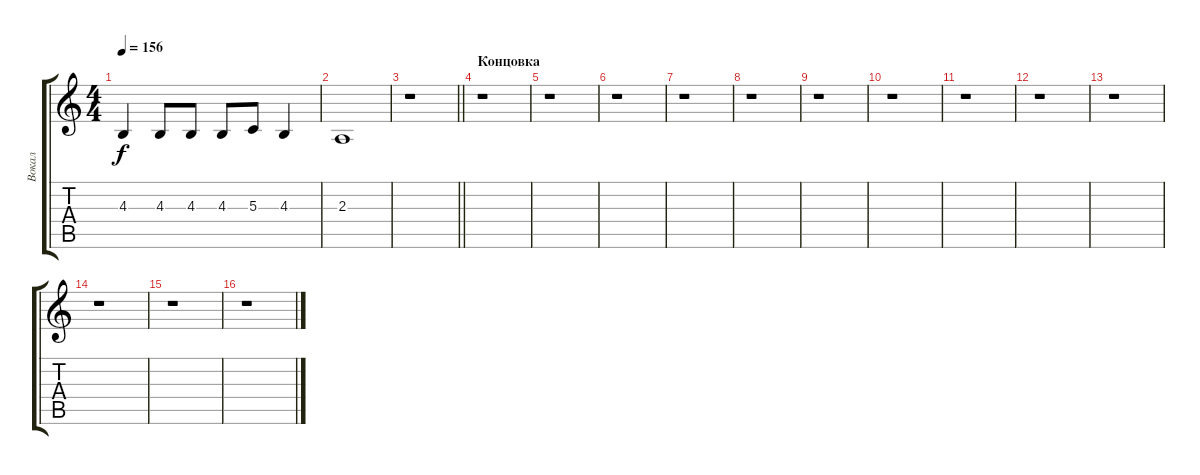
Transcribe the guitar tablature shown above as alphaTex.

\track ("Вокал" "Вокал") {instrument tenorsax}
\staff {score tabs}
\tuning (E4 B3 G3 D3 A2 E2) {hide}
\ts (4 4)
\tempo 156
\clef g2
\ks c
4.3.4{dy f} 4.3.8 4.3.8 4.3.8 5.3.8 4.3.4 |
2.3.1 |
\barLineRight lightlight
r.1 |
\section ("" "Концовка")
r.1 |
r.1 |
r.1 |
r.1 |
r.1 |
r.1 |
r.1 |
r.1 |
r.1 |
r.1 |
r.1 |
r.1 |
r.1
